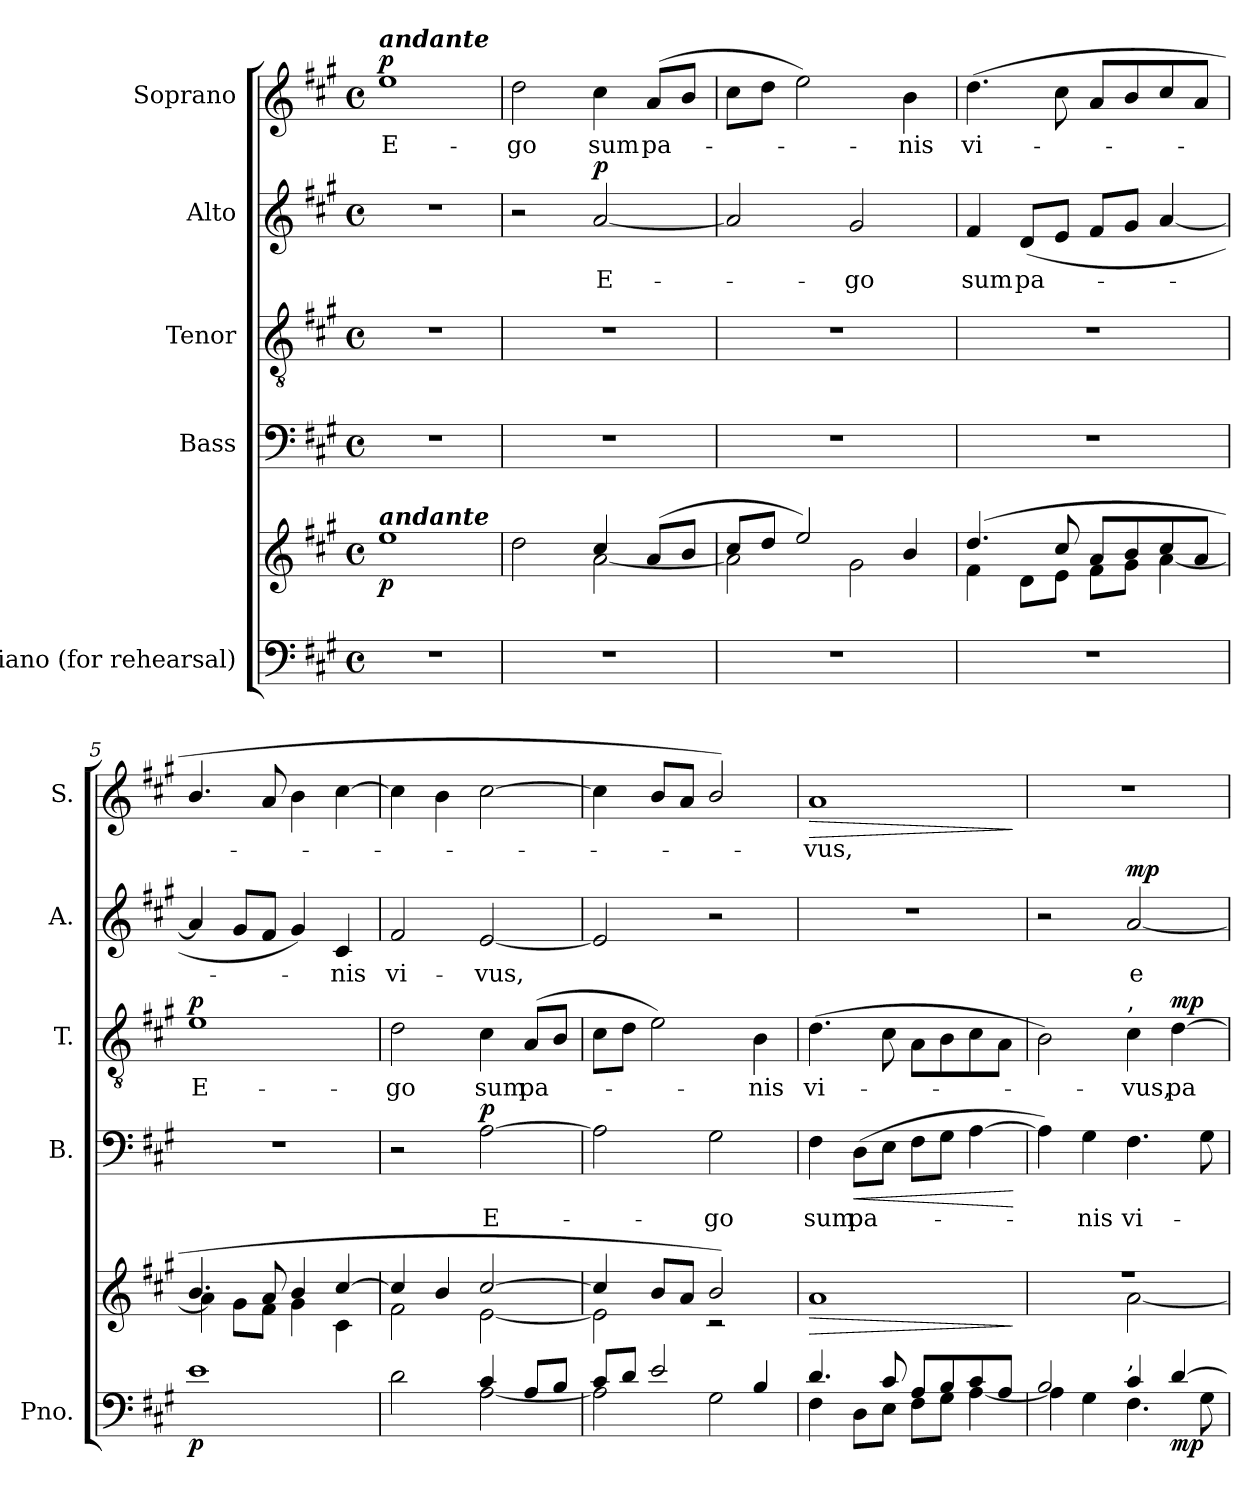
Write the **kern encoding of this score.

**kern	**kern	**dynam	**kern	**text	**dynam	**kern	**text	**dynam	**kern	**text	**dynam	**kern	**text	**dynam
*part5	*part5	*part5	*part4	*part4	*part4	*part3	*part3	*part3	*part2	*part2	*part2	*part1	*part1	*part1
*staff6	*staff5	*staff5/6	*staff4	*staff4	*staff4	*staff3	*staff3	*staff3	*staff2	*staff2	*staff2	*staff1	*staff1	*staff1
*I"Piano (for  rehearsal)	*	*	*I"Bass	*	*	*I"Tenor	*	*	*I"Alto	*	*	*I"Soprano	*	*
*I'Pno.	*	*	*I'B.	*	*	*I'T.	*	*	*I'A.	*	*	*I'S.	*	*
*clefF4	*clefG2	*	*clefF4	*	*	*clefGv2	*	*	*clefG2	*	*	*clefG2	*	*
*k[f#c#g#]	*k[f#c#g#]	*	*k[f#c#g#]	*	*	*k[f#c#g#]	*	*	*k[f#c#g#]	*	*	*k[f#c#g#]	*	*
*A:	*A:	*	*A:	*	*	*A:	*	*	*A:	*	*	*A:	*	*
*M4/4	*M4/4	*	*M4/4	*	*	*M4/4	*	*	*M4/4	*	*	*M4/4	*	*
*met(c)	*met(c)	*	*met(c)	*	*	*met(c)	*	*	*met(c)	*	*	*met(c)	*	*
=1	=1	=1	=1	=1	=1	=1	=1	=1	=1	=1	=1	=1	=1	=1
!	!	!	!	!	!	!	!	!	!	!	!	!LO:TX:a:Bi:t=andante	!	!
!	!LO:TX:a:Bi:t=andante	!	!	!	!	!	!	!	!	!	!	!	!	!
!	!	!LO:DY:b	!	!	!	!	!	!	!	!	!	!	!LO:LY:b	!LO:DY:a
1r	1ee	p	1r	.	.	1r	.	.	1r	.	.	1ee	E-	p
=2	=2	=2	=2	=2	=2	=2	=2	=2	=2	=2	=2	=2	=2	=2
*	*^	*	*	*	*	*	*	*	*	*	*	*	*	*
!	!	!	!	!	!	!	!	!	!	!	!	!	!	!LO:LY:b	!
1r	2dd\	2ryy	.	1r	.	.	1r	.	.	2r	.	.	2dd\	-go	.
!	!	!	!	!	!	!	!	!	!	!	!LO:LY:b	!LO:DY:a	!	!LO:LY:b	!
.	4cc#/	[2a\	.	.	.	.	.	.	.	[2a/	E--	p	4cc#\	sum	.
!	!	!	!	!	!	!	!	!	!	!	!	!	!	!LO:LY:b	!
.	(>8a/L	.	.	.	.	.	.	.	.	.	.	.	(>8a/L	pa--	.
.	8b/J	.	.	.	.	.	.	.	.	.	.	.	8b/J	.	.
=3	=3	=3	=3	=3	=3	=3	=3	=3	=3	=3	=3	=3	=3	=3	=3
1r	8cc#/L	2a\]	.	1r	.	.	1r	.	.	2a/]	.	.	8cc#\L	.	.
.	8dd/J	.	.	.	.	.	.	.	.	.	.	.	8dd\J	.	.
.	2ee/)	.	.	.	.	.	.	.	.	.	.	.	2ee\)	.	.
!	!	!	!	!	!	!	!	!	!	!	!LO:LY:b	!	!	!	!
.	.	2g#\	.	.	.	.	.	.	.	2g#/	-go	.	.	.	.
!	!	!	!	!	!	!	!	!	!	!	!	!	!	!LO:LY:b	!
.	4b/	.	.	.	.	.	.	.	.	.	.	.	4b\	-nis	.
=4	=4	=4	=4	=4	=4	=4	=4	=4	=4	=4	=4	=4	=4	=4	=4
!	!	!	!	!	!	!	!	!	!	!	!LO:LY:b	!	!	!LO:LY:b	!
1r	(>4.dd/	4f#\	.	1r	.	.	1r	.	.	4f#/	sum	.	(>4.dd\	vi--	.
!	!	!	!	!	!	!	!	!	!	!	!LO:LY:b	!	!	!	!
.	.	8d\L	.	.	.	.	.	.	.	(<8d/L	pa--	.	.	.	.
.	8cc#/	8e\J	.	.	.	.	.	.	.	8e/J	.	.	8cc#\	.	.
.	8a/L	8f#\L	.	.	.	.	.	.	.	8f#/L	.	.	8a/L	.	.
.	8b/	8g#\J	.	.	.	.	.	.	.	8g#/J	.	.	8b/	.	.
.	8cc#/	[4a\	.	.	.	.	.	.	.	[4a/	.	.	8cc#/	.	.
.	8a/J	.	.	.	.	.	.	.	.	.	.	.	8a/J	.	.
=5	=5	=5	=5	=5	=5	=5	=5	=5	=5	=5	=5	=5	=5	=5	=5
!	!	!	!LO:DY:b=2	!	!	!	!	!LO:LY:b	!LO:DY:a	!	!	!	!	!	!
1e	4.b/	4a\]	p	1r	.	.	1e	E-	p	4a/]	.	.	4.b/	.	.
.	.	8g#\L	.	.	.	.	.	.	.	8g#/L	.	.	.	.	.
.	8a/	8f#\J	.	.	.	.	.	.	.	8f#/J	.	.	8a/	.	.
.	4b/	4g#\	.	.	.	.	.	.	.	4g#/)	.	.	4b\	.	.
!	!	!	!	!	!	!	!	!	!	!	!LO:LY:b	!	!	!	!
.	[4cc#/	4c#\	.	.	.	.	.	.	.	4c#/	-nis	.	[4cc#\	.	.
=6	=6	=6	=6	=6	=6	=6	=6	=6	=6	=6	=6	=6	=6	=6	=6
*^	*	*	*	*	*	*	*	*	*	*	*	*	*	*	*
!	!	!	!	!	!	!	!	!	!LO:LY:b	!	!	!LO:LY:b	!	!	!	!
2d\	2ryy	4cc#/]	2f#\	.	2r	.	.	2d\	-go	.	2f#/	vi-	.	4cc#\]	.	.
.	.	4b/	.	.	.	.	.	.	.	.	.	.	.	4b\	.	.
!	!	!	!	!	!	!LO:LY:b	!LO:DY:a	!	!LO:LY:b	!	!	!LO:LY:b	!	!	!	!
4c#/	[2A\	[2cc#/	[2e\	.	[2A\	E-	p	4c#\	sum	.	[2e/	-vus,	.	[2cc#\	.	.
!	!	!	!	!	!	!	!	!	!LO:LY:b	!	!	!	!	!	!	!
8A/L	.	.	.	.	.	.	.	(<8A/L	pa--	.	.	.	.	.	.	.
8B/J	.	.	.	.	.	.	.	8B/J	.	.	.	.	.	.	.	.
!!LO:LB:g=z
=7	=7	=7	=7	=7	=7	=7	=7	=7	=7	=7	=7	=7	=7	=7	=7	=7
8c#/L	2A\]	4cc#/]	2e\]	.	2A\]	.	.	8c#\L	.	.	2e/]	.	.	4cc#\]	.	.
8d/J	.	.	.	.	.	.	.	8d\J	.	.	.	.	.	.	.	.
2e/	.	8b/L	.	.	.	.	.	2e\)	.	.	.	.	.	8b/L	.	.
.	.	8a/J	.	.	.	.	.	.	.	.	.	.	.	8a/J	.	.
!	!	!	!	!	!	!LO:LY:b	!	!	!	!	!	!	!	!	!	!
.	2G#\	2b/)	2r	.	2G#\	go	.	.	.	.	2r	.	.	2b/)	.	.
!	!	!	!	!	!	!	!	!	!LO:LY:b	!	!	!	!	!	!	!
4B/	.	.	.	.	.	.	.	4B\	-nis	.	.	.	.	.	.	.
*	*	*v	*v	*	*	*	*	*	*	*	*	*	*	*	*	*
=8	=8	=8	=8	=8	=8	=8	=8	=8	=8	=8	=8	=8	=8	=8	=8
!	!	!	!LO:HP:b	!	!LO:LY:b	!	!	!LO:LY:b	!	!	!	!	!	!LO:LY:b	!LO:HP:b
4.d/	4F#\	1a	>	4F#\	sum	.	(>4.d\	vi--	.	1r	.	.	1a	-vus,	>
!	!	!	!	!	!LO:LY:b	!LO:HP:b	!	!	!	!	!	!	!	!	!
.	8D\L	.	.	(>8D\L	pa--	<	.	.	.	.	.	.	.	.	.
8c#/	8E\J	.	.	8E\J	.	.	8c#\	.	.	.	.	.	.	.	.
8A/L	8F#\L	.	.	8F#\L	.	.	8A\L	.	.	.	.	.	.	.	.
8B/	8G#\J	.	.	8G#\J	.	.	8B\	.	.	.	.	.	.	.	.
8c#/	[4A\	.	.	[4A\	.	.	8c#\	.	.	.	.	.	.	.	.
8A/J	.	.	.	.	.	.	8A\J	.	.	.	.	.	.	.	.
*v	*v	*	*	*	*	*	*	*	*	*	*	*	*	*	*
.	.	]	.	.	[	.	.	.	.	.	.	.	.	]
=9	=9	=9	=9	=9	=9	=9	=9	=9	=9	=9	=9	=9	=9	=9
*^	*^	*	*	*	*	*	*	*	*	*	*	*	*	*
2B/	4A\]	1r	2ryy	.	4A\])	.	.	2B\)	.	.	2r	.	.	1r	.	.
!	!	!	!	!	!	!LO:LY:b	!	!	!	!	!	!	!	!	!	!
.	4G#\	.	.	.	4G#\	-nis	.	.	.	.	.	.	.	.	.	.
!	!	!	!	!	!	!	!	!LO:TX:a:t=,	!	!	!	!	!	!	!	!
!LO:TX:a:t=,	!	!	!	!	!	!	!	!	!	!	!	!	!	!	!	!
!	!	!	!	!	!	!LO:LY:b	!	!	!LO:LY:b	!	!	!LO:LY:b	!LO:DY:b	!	!	!
4c#/	4.F#\	.	[2a\	.	4.F#\	vi--	.	4c#\	-vus,	.	[2a/	e--	mp	.	.	.
!	!	!	!	!LO:DY:b=2	!	!	!	!	!LO:LY:b	!LO:DY:a	!	!	!	!	!	!
[4d/	.	.	.	mp	.	.	.	[4d\	pa-	mp	.	.	.	.	.	.
.	8G#\	.	.	.	8G#\	.	.	.	.	.	.	.	.	.	.	.
*v	*v	*	*	*	*	*	*	*	*	*	*	*	*	*	*	*
*	*v	*v	*	*	*	*	*	*	*	*	*	*	*	*	*
=	=	=	=	=	=	=	=	=	=	=	=	=	=	=
*-	*-	*-	*-	*-	*-	*-	*-	*-	*-	*-	*-	*-	*-	*-
